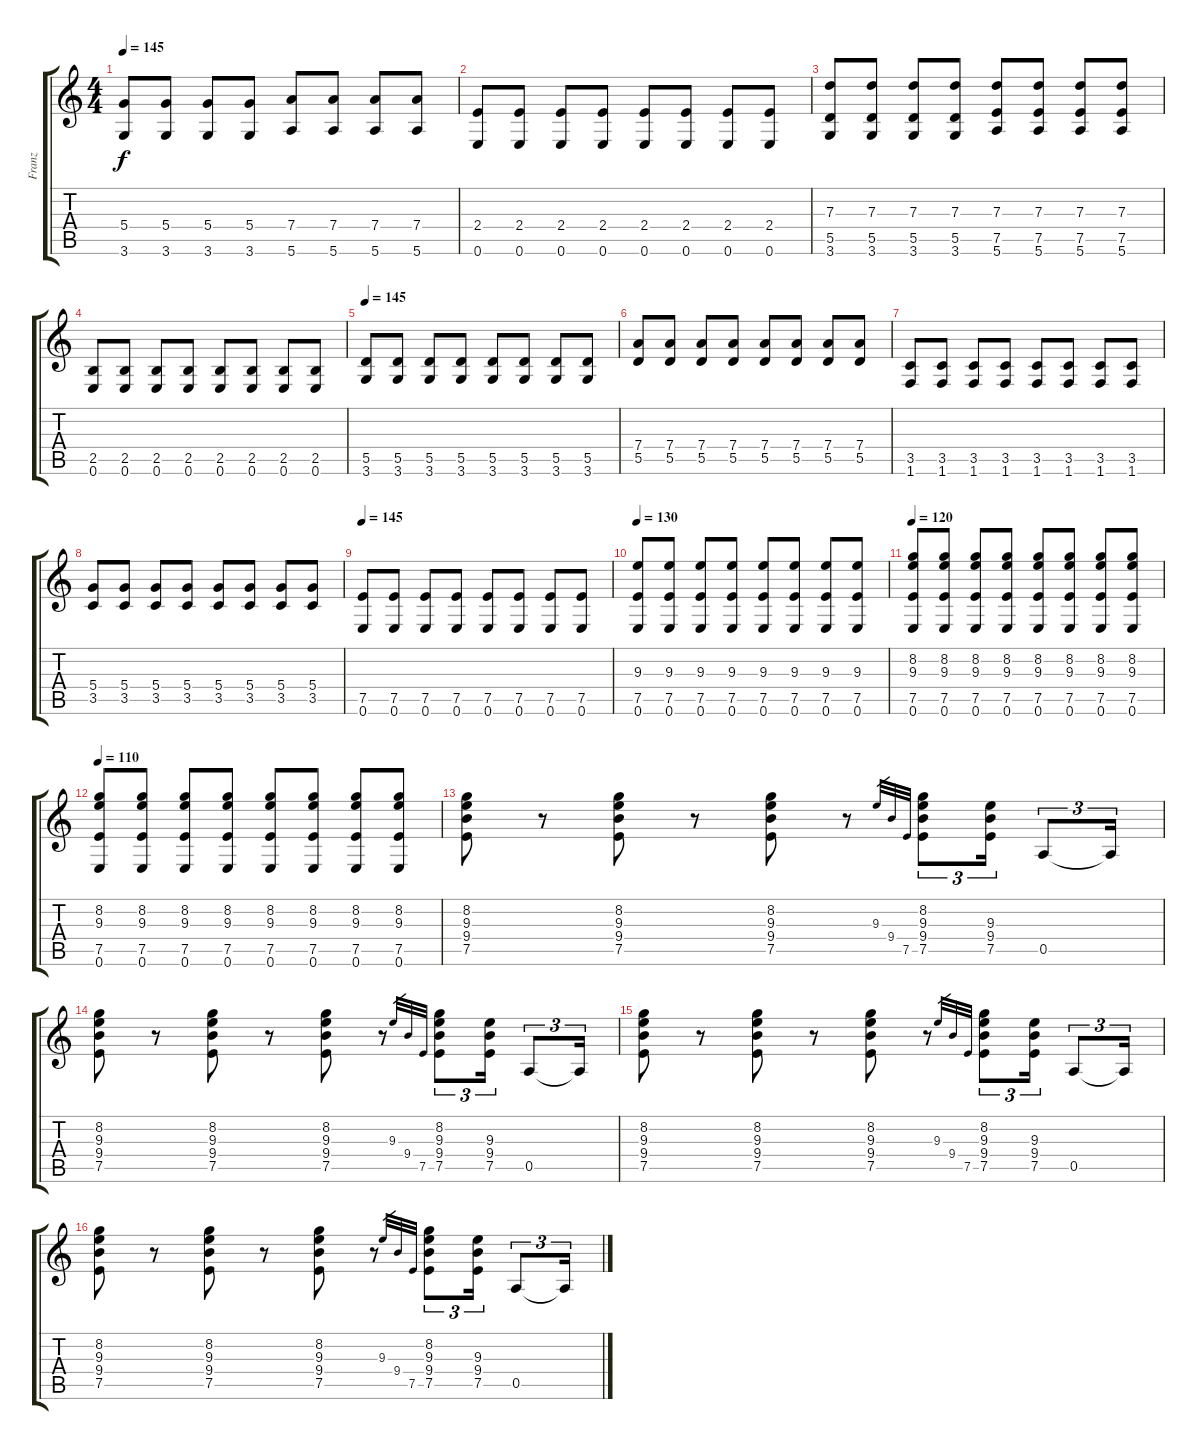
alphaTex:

\track ("Franz" "Franz") {instrument distortionguitar}
\staff {score tabs}
\tuning (E4 B3 G3 D3 A2 E2) {hide}
\ts (4 4)
\tempo 145
\clef g2
\ks c
(5.4 3.6).8{dy f} (5.4 3.6).8 (5.4 3.6).8 (5.4 3.6).8 (7.4 5.6).8 (7.4 5.6).8 (7.4 5.6).8 (7.4 5.6).8 |
(2.4 0.6).8 (2.4 0.6).8 (2.4 0.6).8 (2.4 0.6).8 (2.4 0.6).8 (2.4 0.6).8 (2.4 0.6).8 (2.4 0.6).8 |
(7.3 5.5 3.6).8 (7.3 5.5 3.6).8 (7.3 5.5 3.6).8 (7.3 5.5 3.6).8 (7.3 7.5 5.6).8 (7.3 7.5 5.6).8 (7.3 7.5 5.6).8 (7.3 7.5 5.6).8 |
(2.5 0.6).8 (2.5 0.6).8 (2.5 0.6).8 (2.5 0.6).8 (2.5 0.6).8 (2.5 0.6).8 (2.5 0.6).8 (2.5 0.6).8 |
\tempo 145
(5.5 3.6).8 (5.5 3.6).8 (5.5 3.6).8 (5.5 3.6).8 (5.5 3.6).8 (5.5 3.6).8 (5.5 3.6).8 (5.5 3.6).8 |
(7.4 5.5).8 (7.4 5.5).8 (7.4 5.5).8 (7.4 5.5).8 (7.4 5.5).8 (7.4 5.5).8 (7.4 5.5).8 (7.4 5.5).8 |
(3.5 1.6).8 (3.5 1.6).8 (3.5 1.6).8 (3.5 1.6).8 (3.5 1.6).8 (3.5 1.6).8 (3.5 1.6).8 (3.5 1.6).8 |
(5.4 3.5).8 (5.4 3.5).8 (5.4 3.5).8 (5.4 3.5).8 (5.4 3.5).8 (5.4 3.5).8 (5.4 3.5).8 (5.4 3.5).8 |
\tempo 145
(7.5 0.6).8 (7.5 0.6).8 (7.5 0.6).8 (7.5 0.6).8 (7.5 0.6).8 (7.5 0.6).8 (7.5 0.6).8 (7.5 0.6).8 |
\tempo 130
(9.3 7.5 0.6).8 (9.3 7.5 0.6).8 (9.3 7.5 0.6).8 (9.3 7.5 0.6).8 (9.3 7.5 0.6).8 (9.3 7.5 0.6).8 (9.3 7.5 0.6).8 (9.3 7.5 0.6).8 |
\tempo 120
(8.2 9.3 7.5 0.6).8 (8.2 9.3 7.5 0.6).8 (8.2 9.3 7.5 0.6).8 (8.2 9.3 7.5 0.6).8 (8.2 9.3 7.5 0.6).8 (8.2 9.3 7.5 0.6).8 (8.2 9.3 7.5 0.6).8 (8.2 9.3 7.5 0.6).8 |
\tempo 110
(8.2 9.3 7.5 0.6).8 (8.2 9.3 7.5 0.6).8 (8.2 9.3 7.5 0.6).8 (8.2 9.3 7.5 0.6).8 (8.2 9.3 7.5 0.6).8 (8.2 9.3 7.5 0.6).8 (8.2 9.3 7.5 0.6).8 (8.2 9.3 7.5 0.6).8 |
(8.2 9.3 9.4 7.5).8 r.8 (8.2 9.3 9.4 7.5).8 r.8 (8.2 9.3 9.4 7.5).8 r.8 9.3.32{gr} 9.4.32{gr} 7.5.32{gr} (8.2 9.3 9.4 7.5).8{tu (3 2)} (9.3 9.4 7.5).16{tu (3 2)} 0.5.8{tu (3 2)} 0.5{t}.16{tu (3 2)} |
(8.2 9.3 9.4 7.5).8 r.8 (8.2 9.3 9.4 7.5).8 r.8 (8.2 9.3 9.4 7.5).8 r.8 9.3.32{gr} 9.4.32{gr} 7.5.32{gr} (8.2 9.3 9.4 7.5).8{tu (3 2)} (9.3 9.4 7.5).16{tu (3 2)} 0.5.8{tu (3 2)} 0.5{t}.16{tu (3 2)} |
(8.2 9.3 9.4 7.5).8 r.8 (8.2 9.3 9.4 7.5).8 r.8 (8.2 9.3 9.4 7.5).8 r.8 9.3.32{gr} 9.4.32{gr} 7.5.32{gr} (8.2 9.3 9.4 7.5).8{tu (3 2)} (9.3 9.4 7.5).16{tu (3 2)} 0.5.8{tu (3 2)} 0.5{t}.16{tu (3 2)} |
(8.2 9.3 9.4 7.5).8 r.8 (8.2 9.3 9.4 7.5).8 r.8 (8.2 9.3 9.4 7.5).8 r.8 9.3.32{gr} 9.4.32{gr} 7.5.32{gr} (8.2 9.3 9.4 7.5).8{tu (3 2)} (9.3 9.4 7.5).16{tu (3 2)} 0.5.8{tu (3 2)} 0.5{t}.16{tu (3 2)}
